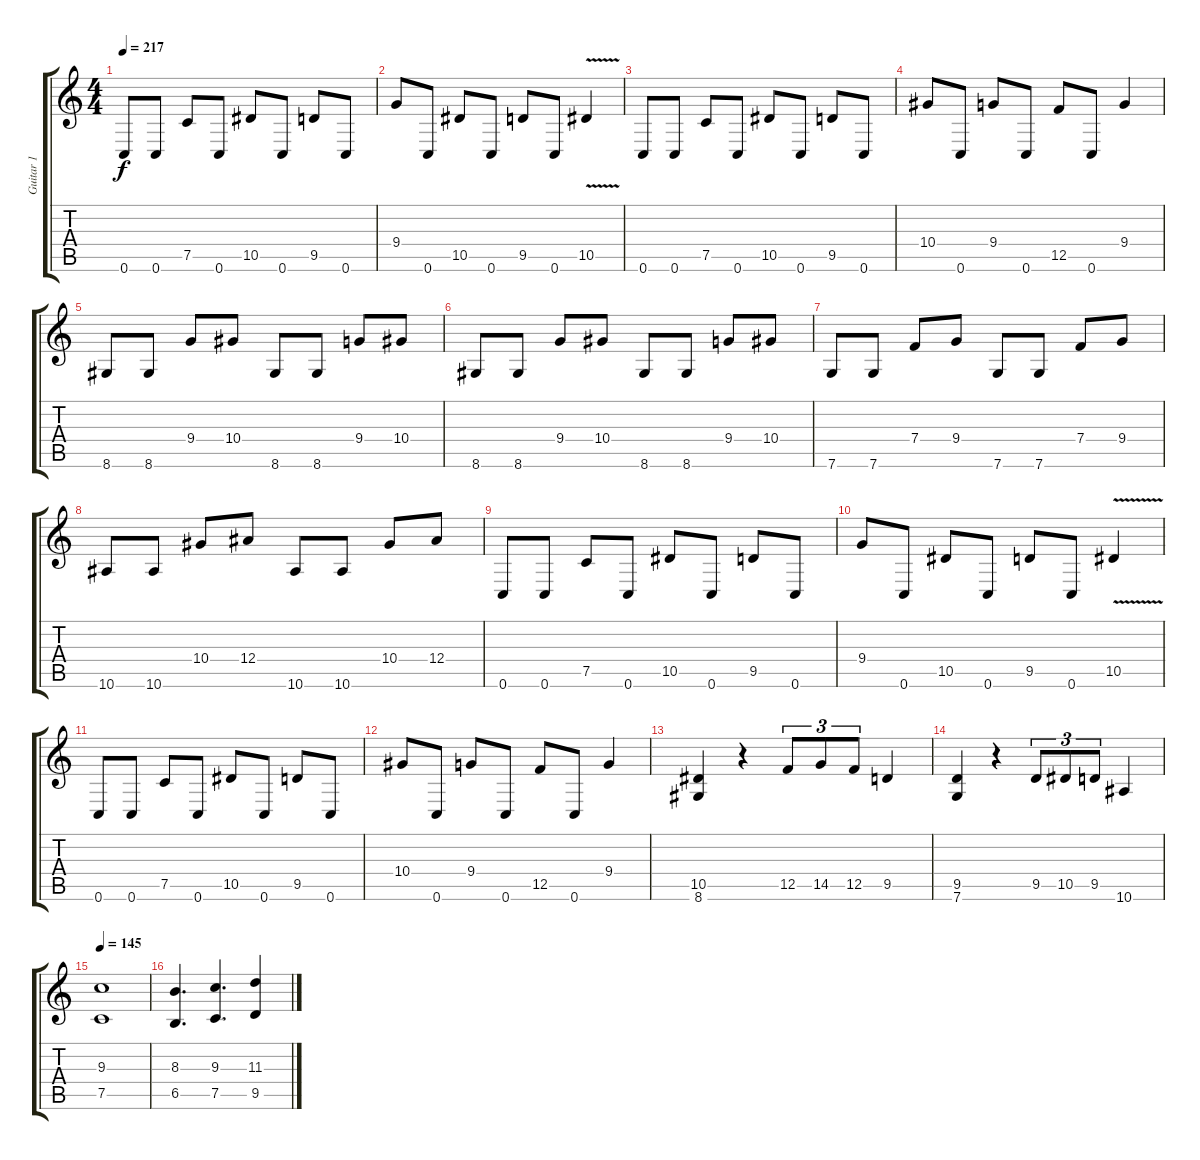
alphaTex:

\track ("Guitar 1" "Guitar 1") {instrument distortionguitar}
\staff {score tabs}
\tuning (C4 G3 Eb3 Bb2 F2 C2) {hide}
\ts (4 4)
\tempo 217
\clef g2
\ks c
0.6.8{dy f} 0.6.8 7.5.8 0.6.8 10.5.8 0.6.8 9.5.8 0.6.8 |
9.4.8 0.6.8 10.5.8 0.6.8 9.5.8 0.6.8 10.5{v}.4 |
0.6.8 0.6.8 7.5.8 0.6.8 10.5.8 0.6.8 9.5.8 0.6.8 |
10.4.8 0.6.8 9.4.8 0.6.8 12.5.8 0.6.8 9.4.4 |
8.6.8 8.6.8 9.4.8 10.4.8 8.6.8 8.6.8 9.4.8 10.4.8 |
8.6.8 8.6.8 9.4.8 10.4.8 8.6.8 8.6.8 9.4.8 10.4.8 |
7.6.8 7.6.8 7.4.8 9.4.8 7.6.8 7.6.8 7.4.8 9.4.8 |
10.6.8 10.6.8 10.4.8 12.4.8 10.6.8 10.6.8 10.4.8 12.4.8 |
0.6.8 0.6.8 7.5.8 0.6.8 10.5.8 0.6.8 9.5.8 0.6.8 |
9.4.8 0.6.8 10.5.8 0.6.8 9.5.8 0.6.8 10.5{v}.4 |
0.6.8 0.6.8 7.5.8 0.6.8 10.5.8 0.6.8 9.5.8 0.6.8 |
10.4.8 0.6.8 9.4.8 0.6.8 12.5.8 0.6.8 9.4.4 |
(10.5 8.6).4 r.4 12.5.8{tu (3 2)} 14.5.8{tu (3 2)} 12.5.8{tu (3 2)} 9.5.4 |
(9.5 7.6).4 r.4 9.5.8{tu (3 2)} 10.5.8{tu (3 2)} 9.5.8{tu (3 2)} 10.6.4 |
\tempo 145
(9.3 7.5).1 |
(8.3 6.5).4{d} (9.3 7.5).4{d} (11.3 9.5).4
